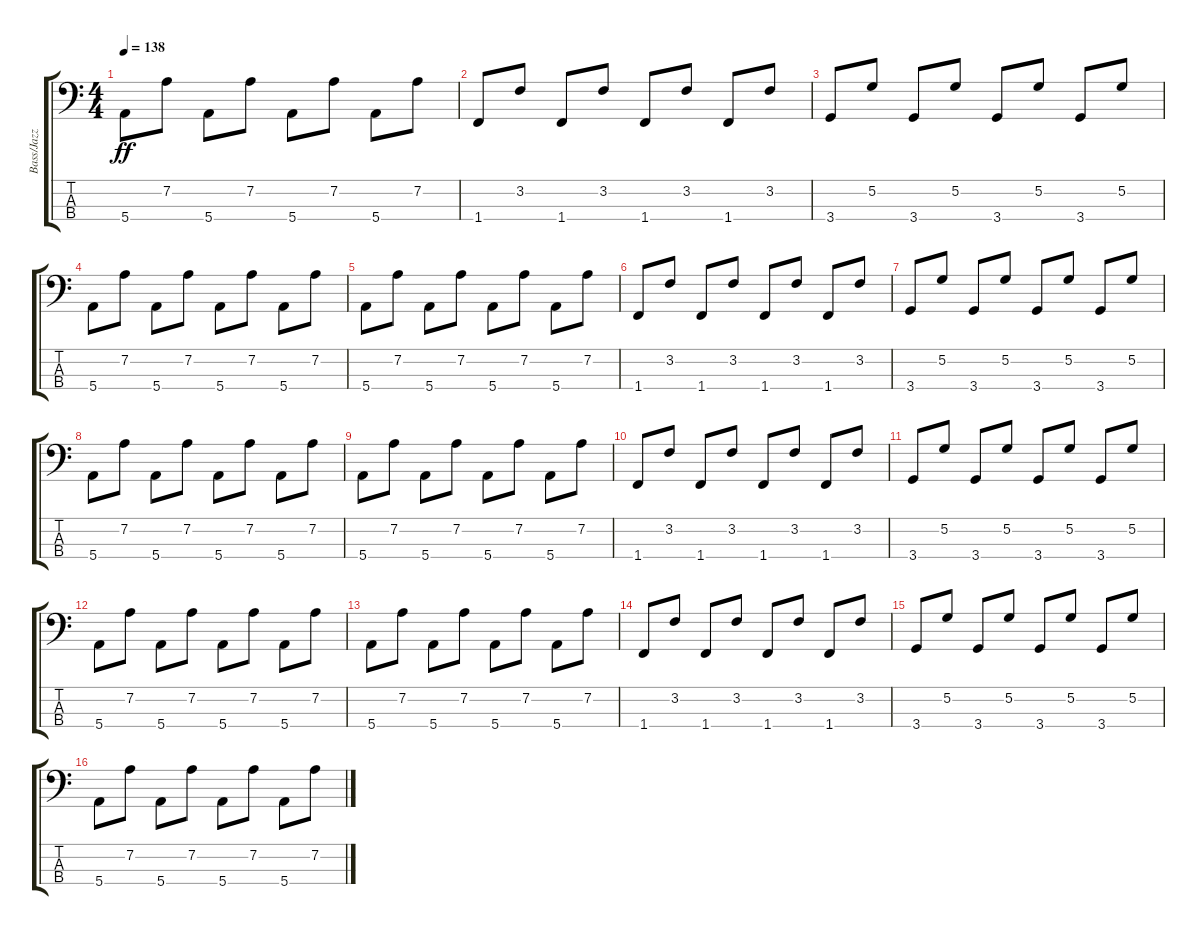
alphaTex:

\track ("Bass/Jazz :)" "Bass/Jazz ") {instrument electricguitarjazz}
\staff {score tabs}
\tuning (G2 D2 A1 E1) {hide}
\ts (4 4)
\tempo 138
\clef f4
\ks c
5.4.8{dy ff} 7.2.8 5.4.8 7.2.8 5.4.8 7.2.8 5.4.8 7.2.8 |
1.4.8 3.2.8 1.4.8 3.2.8 1.4.8 3.2.8 1.4.8 3.2.8 |
3.4.8 5.2.8 3.4.8 5.2.8 3.4.8 5.2.8 3.4.8 5.2.8 |
5.4.8 7.2.8 5.4.8 7.2.8 5.4.8 7.2.8 5.4.8 7.2.8 |
5.4.8 7.2.8 5.4.8 7.2.8 5.4.8 7.2.8 5.4.8 7.2.8 |
1.4.8 3.2.8 1.4.8 3.2.8 1.4.8 3.2.8 1.4.8 3.2.8 |
3.4.8 5.2.8 3.4.8 5.2.8 3.4.8 5.2.8 3.4.8 5.2.8 |
5.4.8 7.2.8 5.4.8 7.2.8 5.4.8 7.2.8 5.4.8 7.2.8 |
5.4.8 7.2.8 5.4.8 7.2.8 5.4.8 7.2.8 5.4.8 7.2.8 |
1.4.8 3.2.8 1.4.8 3.2.8 1.4.8 3.2.8 1.4.8 3.2.8 |
3.4.8 5.2.8 3.4.8 5.2.8 3.4.8 5.2.8 3.4.8 5.2.8 |
5.4.8 7.2.8 5.4.8 7.2.8 5.4.8 7.2.8 5.4.8 7.2.8 |
5.4.8 7.2.8 5.4.8 7.2.8 5.4.8 7.2.8 5.4.8 7.2.8 |
1.4.8 3.2.8 1.4.8 3.2.8 1.4.8 3.2.8 1.4.8 3.2.8 |
3.4.8 5.2.8 3.4.8 5.2.8 3.4.8 5.2.8 3.4.8 5.2.8 |
5.4.8 7.2.8 5.4.8 7.2.8 5.4.8 7.2.8 5.4.8 7.2.8
